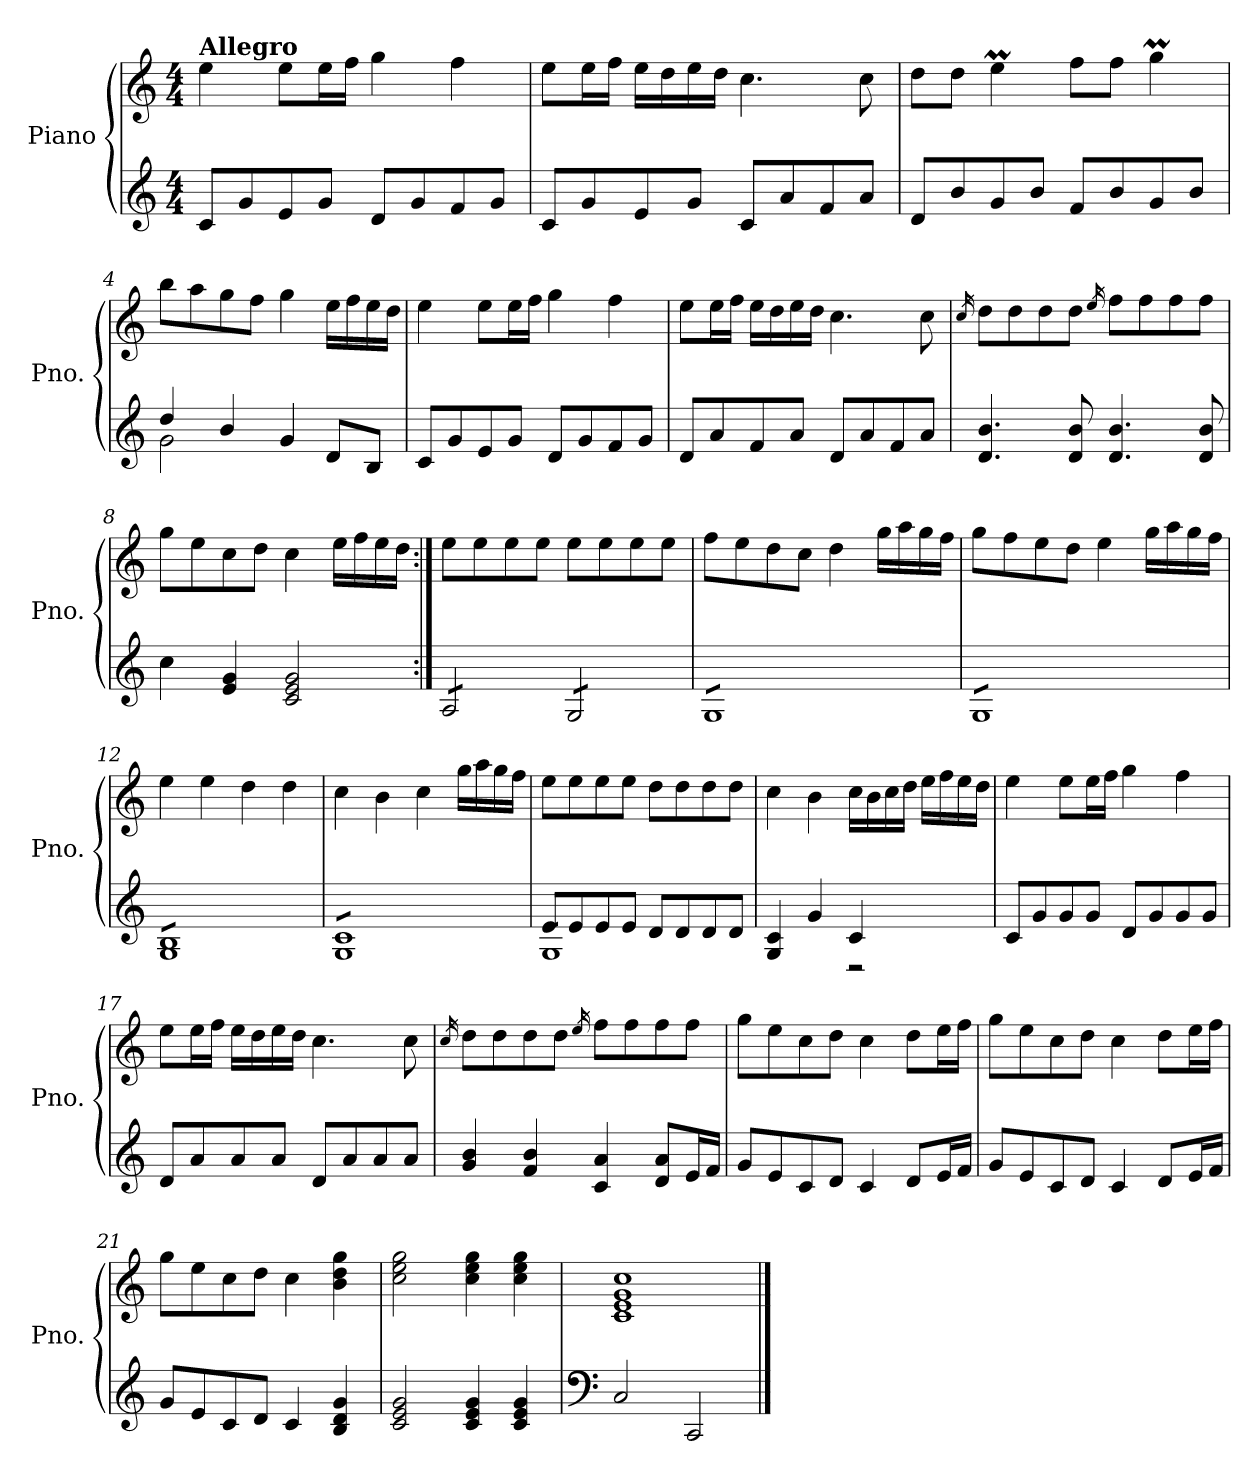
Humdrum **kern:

**kern	**kern
*part1	*part1
*staff2	*staff1
*I"Piano	*
*I'Pno.	*
*clefG2	*clefG2
*k[]	*k[]
*M4/4	*M4/4
=1	=1
!	!LO:TX:a:B:t=Allegro
8c/L	4ee\
8g/	.
8e/	8ee\L
8g/J	16ee\L
.	16ff\JJ
8d/L	4gg\
8g/	.
8f/	4ff\
8g/J	.
=2	=2
8c/L	8ee\L
8g/	16ee\L
.	16ff\JJ
8e/	16ee\LL
.	16dd\
8g/J	16ee\
.	16dd\JJ
8c/L	4.cc\
8a/	.
8f/	.
8a/J	8cc\
=3	=3
8d/L	8dd\L
8b/	8dd\J
8g/	4eem\
8b/J	.
8f/L	8ff\L
8b/	8ff\J
8g/	4ggM\
8b/J	.
=4	=4
*^	*
4dd/	2g\	8bb\L
.	.	8aa\
4b/	.	8gg\
.	.	8ff\J
4g/	2ryy	4gg\
8d/L	.	16ee\LL
.	.	16ff\
8B/J	.	16ee\
.	.	16dd\JJ
*v	*v	*
!!LO:LB:g=z
=5	=5
8c/L	4ee\
8g/	.
8e/	8ee\L
8g/J	16ee\L
.	16ff\JJ
8d/L	4gg\
8g/	.
8f/	4ff\
8g/J	.
=6	=6
8d/L	8ee\L
8a/	16ee\L
.	16ff\JJ
8f/	16ee\LL
.	16dd\
8a/J	16ee\
.	16dd\JJ
8d/L	4.cc\
8a/	.
8f/	.
8a/J	8cc\
=7	=7
.	16qcc/
4.d/ 4.b/	8dd\L
.	8dd\
.	8dd\
8d/ 8b/	8dd\J
.	16qee/
4.d/ 4.b/	8ff\L
.	8ff\
.	8ff\
8d/ 8b/	8ff\J
=8	=8
4cc\	8gg\L
.	8ee\
4e/ 4g/	8cc\
.	8dd\J
2c/ 2e/ 2g/	4cc\
.	16ee\LL
.	16ff\
.	16ee\
.	16dd\JJ
!!LO:LB:g=z
=9:|!	=9:|!
*tremolo	*
8A/L	8ee\L
8A/	8ee\
8A/	8ee\
8A/J	8ee\J
8G/L	8ee\L
8G/	8ee\
8G/	8ee\
8G/J	8ee\J
=10	=10
8GL	8ff\L
8G	8ee\
8G	8dd\
8G	8cc\J
8G	4dd\
8G	.
8G	16gg\LL
.	16aa\
8GJ	16gg\
.	16ff\JJ
=11	=11
8GL	8gg\L
8G	8ff\
8G	8ee\
8G	8dd\J
8G	4ee\
8G	.
8G	16gg\LL
.	16aa\
8GJ	16gg\
.	16ff\JJ
=12	=12
8G 8BL	4ee\
8G 8B	.
8G 8B	4ee\
8G 8B	.
8G 8B	4dd\
8G 8B	.
8G 8B	4dd\
8G 8BJ	.
=13	=13
8G 8cL	4cc\
8G 8c	.
8G 8c	4b\
8G 8c	.
8G 8c	4cc\
8G 8c	.
8G 8c	16gg\LL
.	16aa\
8G 8cJ	16gg\
.	16ff\JJ
!!LO:LB:g=z
=14	=14
*^	*
8GL	8e/L	8ee\L
8G	8e/	8ee\
8G	8e/	8ee\
8G	8e/J	8ee\J
8G	8d/L	8dd\L
8G	8d/	8dd\
8G	8d/	8dd\
8GJ	8d/J	8dd\J
*Xtremolo	*	*
=15	=15	=15
4G/ 4c/	2ryy	4cc\
4g/	.	4b\
4c/	2r	16cc\LL
.	.	16b\
.	.	16cc\
.	.	16dd\JJ
4ryy	.	16ee\LL
.	.	16ff\
.	.	16ee\
.	.	16dd\JJ
*v	*v	*
=16	=16
8c/L	4ee\
8g/	.
8g/	8ee\L
8g/J	16ee\L
.	16ff\JJ
8d/L	4gg\
8g/	.
8g/	4ff\
8g/J	.
=17	=17
8d/L	8ee\L
8a/	16ee\L
.	16ff\JJ
8a/	16ee\LL
.	16dd\
8a/J	16ee\
.	16dd\JJ
8d/L	4.cc\
8a/	.
8a/	.
8a/J	8cc\
!!LO:LB:g=z
=18	=18
.	16qcc/
4g/ 4b/	8dd\L
.	8dd\
4f/ 4b/	8dd\
.	8dd\J
.	16qee/
4c/ 4a/	8ff\L
.	8ff\
8d/ 8a/L	8ff\
16e/L	8ff\J
16f/JJ	.
=19	=19
8g/L	8gg\L
8e/	8ee\
8c/	8cc\
8d/J	8dd\J
4c/	4cc\
8d/L	8dd\L
16e/L	16ee\L
16f/JJ	16ff\JJ
=20	=20
8g/L	8gg\L
8e/	8ee\
8c/	8cc\
8d/J	8dd\J
4c/	4cc\
8d/L	8dd\L
16e/L	16ee\L
16f/JJ	16ff\JJ
=21	=21
8g/L	8gg\L
8e/	8ee\
8c/	8cc\
8d/J	8dd\J
4c/	4cc\
4B/ 4d/ 4g/	4b\ 4dd\ 4gg\
=22	=22
2c/ 2e/ 2g/	2cc\ 2ee\ 2gg\
4c/ 4e/ 4g/	4cc\ 4ee\ 4gg\
4c/ 4e/ 4g/	4cc\ 4ee\ 4gg\
=23	=23
*clefF4	*
2C/	1c 1e 1g 1cc
2CC/	.
==	==
*-	*-
